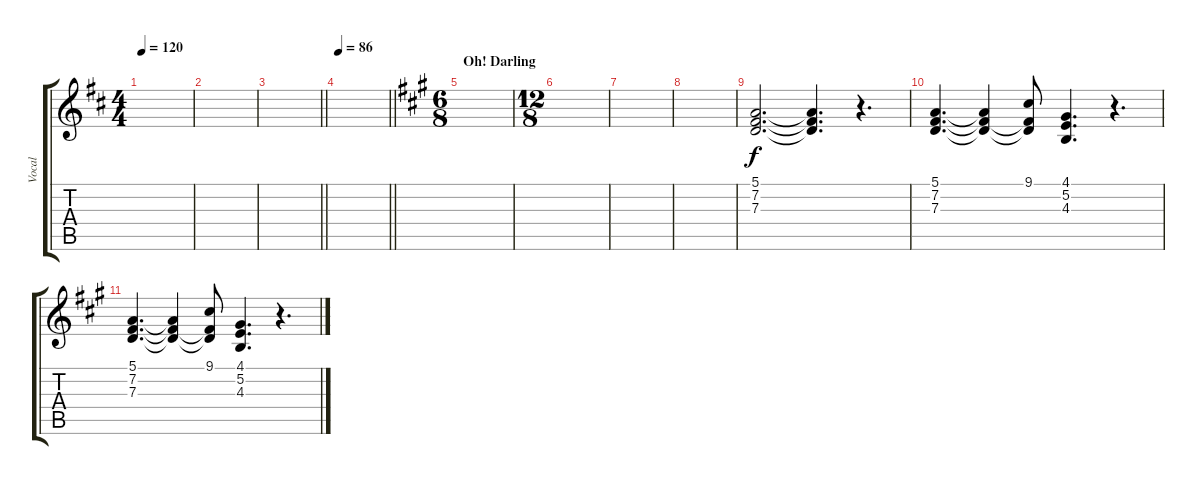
\track ("Vocal" "Vocal") {instrument stringensemble1}
\staff {score tabs}
\tuning (E4 B3 G3 D3 A2 E2) {hide}
\ts (4 4)
\tempo 120
\clef g2
\ks d
|
|
\barLineRight lightlight
|
\tempo 86
\barLineRight lightlight
|
\ts (6 8)
\section ("" "Oh! Darling")
\ks a
|
\ts (12 8)
|
|
|
(5.1 7.2 7.3).2{d} (5.1{t} 7.2{t} 7.3{t}).4{d} r.4{d} |
(5.1 7.2 7.3).4{d} (5.1{t} 7.2{t} 7.3{t}).4 (9.1 7.2{t} 7.3{t}).8 (4.1 5.2 4.3).4{d} r.4{d} |
(5.1 7.2 7.3).4{d} (5.1{t} 7.2{t} 7.3{t}).4 (9.1 7.2{t} 7.3{t}).8 (4.1 5.2 4.3).4{d} r.4{d}
